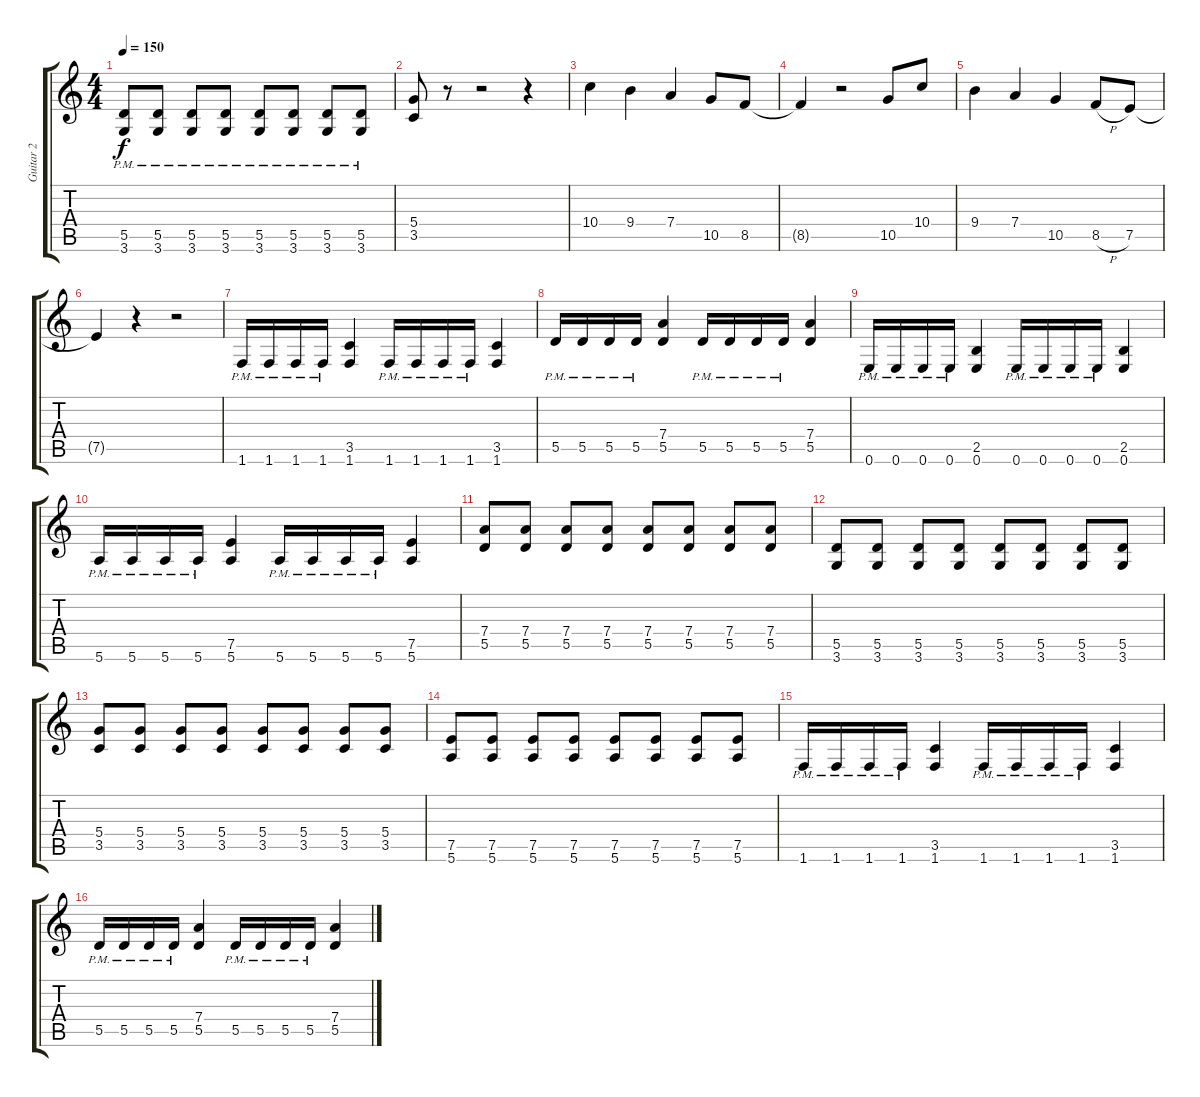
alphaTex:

\track ("Guitar 2" "Guitar 2") {instrument distortionguitar}
\staff {score tabs}
\tuning (E4 B3 G3 D3 A2 E2) {hide}
\ts (4 4)
\tempo 150
\clef g2
\ks c
(5.5{pm} 3.6{pm}).8{dy f} (5.5{pm} 3.6{pm}).8 (5.5{pm} 3.6{pm}).8 (5.5{pm} 3.6{pm}).8 (5.5{pm} 3.6{pm}).8 (5.5{pm} 3.6{pm}).8 (5.5{pm} 3.6{pm}).8 (5.5{pm} 3.6{pm}).8 |
(5.4 3.5).8 r.8 r.2 r.4 |
10.4.4 9.4.4 7.4.4 10.5.8 8.5.8 |
8.5{t}.4 r.2 10.5.8 10.4.8 |
9.4.4 7.4.4 10.5.4 8.5{h}.8 7.5.8 |
7.5{t}.4 r.4 r.2 |
1.6{pm}.16 1.6{pm}.16 1.6{pm}.16 1.6{pm}.16 (3.5 1.6).4 1.6{pm}.16 1.6{pm}.16 1.6{pm}.16 1.6{pm}.16 (3.5 1.6).4 |
5.5{pm}.16 5.5{pm}.16 5.5{pm}.16 5.5{pm}.16 (7.4 5.5).4 5.5{pm}.16 5.5{pm}.16 5.5{pm}.16 5.5{pm}.16 (7.4 5.5).4 |
0.6{pm}.16 0.6{pm}.16 0.6{pm}.16 0.6{pm}.16 (2.5 0.6).4 0.6{pm}.16 0.6{pm}.16 0.6{pm}.16 0.6{pm}.16 (2.5 0.6).4 |
5.6{pm}.16 5.6{pm}.16 5.6{pm}.16 5.6{pm}.16 (7.5 5.6).4 5.6{pm}.16 5.6{pm}.16 5.6{pm}.16 5.6{pm}.16 (7.5 5.6).4 |
(7.4 5.5).8 (7.4 5.5).8 (7.4 5.5).8 (7.4 5.5).8 (7.4 5.5).8 (7.4 5.5).8 (7.4 5.5).8 (7.4 5.5).8 |
(5.5 3.6).8 (5.5 3.6).8 (5.5 3.6).8 (5.5 3.6).8 (5.5 3.6).8 (5.5 3.6).8 (5.5 3.6).8 (5.5 3.6).8 |
(5.4 3.5).8 (5.4 3.5).8 (5.4 3.5).8 (5.4 3.5).8 (5.4 3.5).8 (5.4 3.5).8 (5.4 3.5).8 (5.4 3.5).8 |
(7.5 5.6).8 (7.5 5.6).8 (7.5 5.6).8 (7.5 5.6).8 (7.5 5.6).8 (7.5 5.6).8 (7.5 5.6).8 (7.5 5.6).8 |
1.6{pm}.16 1.6{pm}.16 1.6{pm}.16 1.6{pm}.16 (3.5 1.6).4 1.6{pm}.16 1.6{pm}.16 1.6{pm}.16 1.6{pm}.16 (3.5 1.6).4 |
5.5{pm}.16 5.5{pm}.16 5.5{pm}.16 5.5{pm}.16 (7.4 5.5).4 5.5{pm}.16 5.5{pm}.16 5.5{pm}.16 5.5{pm}.16 (7.4 5.5).4
